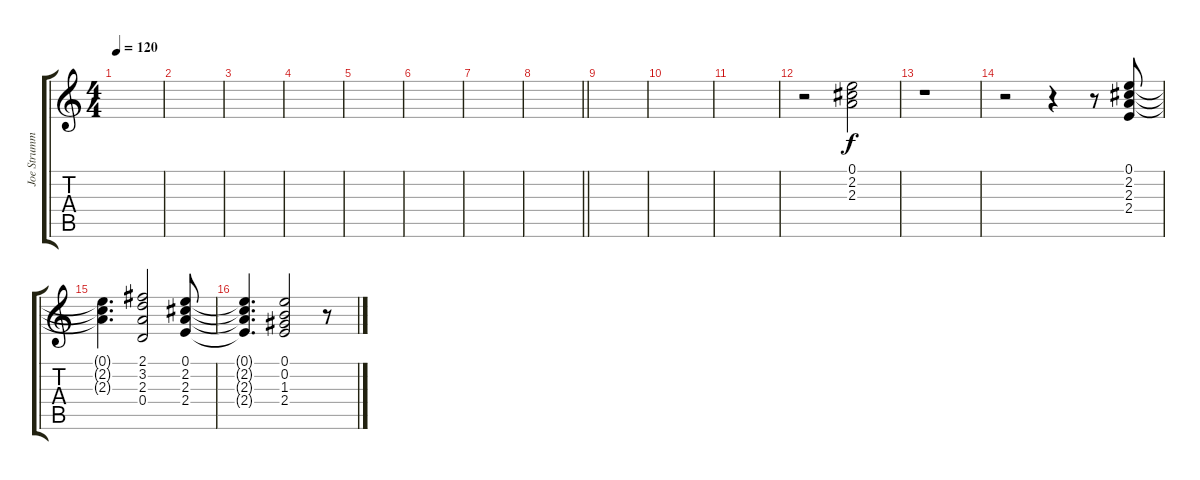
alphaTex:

\track ("Joe Strummer" "Joe Strumm") {instrument acousticguitarsteel}
\staff {score tabs}
\tuning (E4 B3 G3 D3 A2 E2) {hide}
\ts (4 4)
\tempo 120
\clef g2
\ks c
|
|
|
|
|
|
|
\barLineRight lightlight
|
|
|
|
r.2 (0.1 2.2 2.3).2{instrument acousticguitarsteel} |
r.1 |
r.2 r.4 r.8 (0.1 2.2 2.3 2.4).8 |
(0.1{t} 2.2{t} 2.3{t}).4{d} (2.1 3.2 2.3 0.4).2 (0.1 2.2 2.3 2.4).8 |
(0.1{t} 2.2{t} 2.3{t} 2.4{t}).4{d} (0.1 0.2 1.3 2.4).2 r.8
